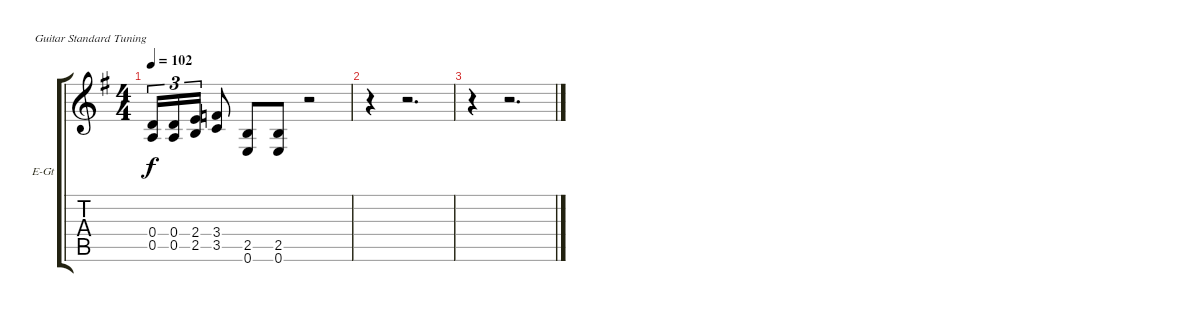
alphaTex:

\bracketExtendMode groupsimilarinstruments
\firstSystemTrackNameOrientation horizontal
\otherSystemsTrackNameOrientation horizontal
\track ("Guitar 2" "E-Gt") {instrument distortionguitar}
\staff {score tabs}
\tuning (E4 B3 G3 D3 A2 E2)
\ts (4 4)
\tempo 102
\clef g2
\ks g
(0.4 0.5).16{tu (3 2) dy f} (0.4 0.5).16{tu (3 2)} (2.4 2.5).16{tu (3 2)} (3.4 3.5).8 (2.5 0.6).8 (2.5 0.6).8 r.2 |
r.4 r.2{d} |
r.4 r.2{d}
